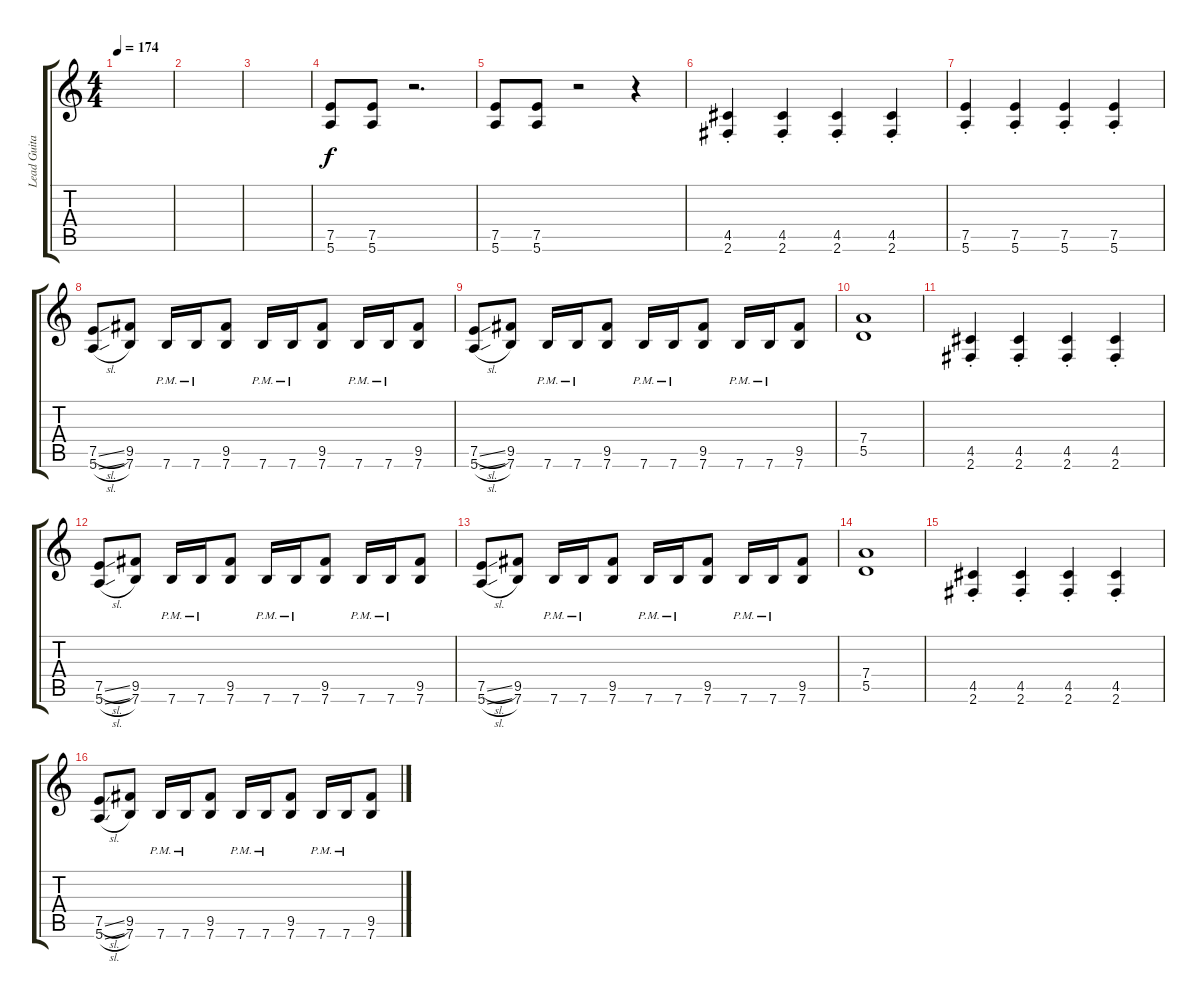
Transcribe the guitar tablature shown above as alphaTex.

\track ("Lead Guitar I" "Lead Guita") {instrument overdrivenguitar}
\staff {score tabs}
\tuning (E4 B3 G3 D3 A2 E2) {hide}
\ts (4 4)
\tempo 174
\clef g2
\ks c
|
|
|
(7.5 5.6).8 (7.5 5.6).8 r.2{d} |
(7.5 5.6).8 (7.5 5.6).8 r.2 r.4 |
(4.5{st} 2.6{st}).4 (4.5{st} 2.6{st}).4 (4.5{st} 2.6{st}).4 (4.5{st} 2.6{st}).4 |
(7.5{st} 5.6{st}).4 (7.5{st} 5.6{st}).4 (7.5{st} 5.6{st}).4 (7.5{st} 5.6{st}).4 |
(7.5{sl} 5.6{sl}).8 (9.5 7.6).8 7.6{pm}.16 7.6{pm}.16 (9.5 7.6).8 7.6{pm}.16 7.6{pm}.16 (9.5 7.6).8 7.6{pm}.16 7.6{pm}.16 (9.5 7.6).8 |
(7.5{sl} 5.6{sl}).8 (9.5 7.6).8 7.6{pm}.16 7.6{pm}.16 (9.5 7.6).8 7.6{pm}.16 7.6{pm}.16 (9.5 7.6).8 7.6{pm}.16 7.6{pm}.16 (9.5 7.6).8 |
(7.4 5.5).1 |
(4.5{st} 2.6{st}).4 (4.5{st} 2.6{st}).4 (4.5{st} 2.6{st}).4 (4.5{st} 2.6{st}).4 |
(7.5{sl} 5.6{sl}).8 (9.5 7.6).8 7.6{pm}.16 7.6{pm}.16 (9.5 7.6).8 7.6{pm}.16 7.6{pm}.16 (9.5 7.6).8 7.6{pm}.16 7.6{pm}.16 (9.5 7.6).8 |
(7.5{sl} 5.6{sl}).8 (9.5 7.6).8 7.6{pm}.16 7.6{pm}.16 (9.5 7.6).8 7.6{pm}.16 7.6{pm}.16 (9.5 7.6).8 7.6{pm}.16 7.6{pm}.16 (9.5 7.6).8 |
(7.4 5.5).1 |
(4.5{st} 2.6{st}).4 (4.5{st} 2.6{st}).4 (4.5{st} 2.6{st}).4 (4.5{st} 2.6{st}).4 |
(7.5{sl} 5.6{sl}).8 (9.5 7.6).8 7.6{pm}.16 7.6{pm}.16 (9.5 7.6).8 7.6{pm}.16 7.6{pm}.16 (9.5 7.6).8 7.6{pm}.16 7.6{pm}.16 (9.5 7.6).8
